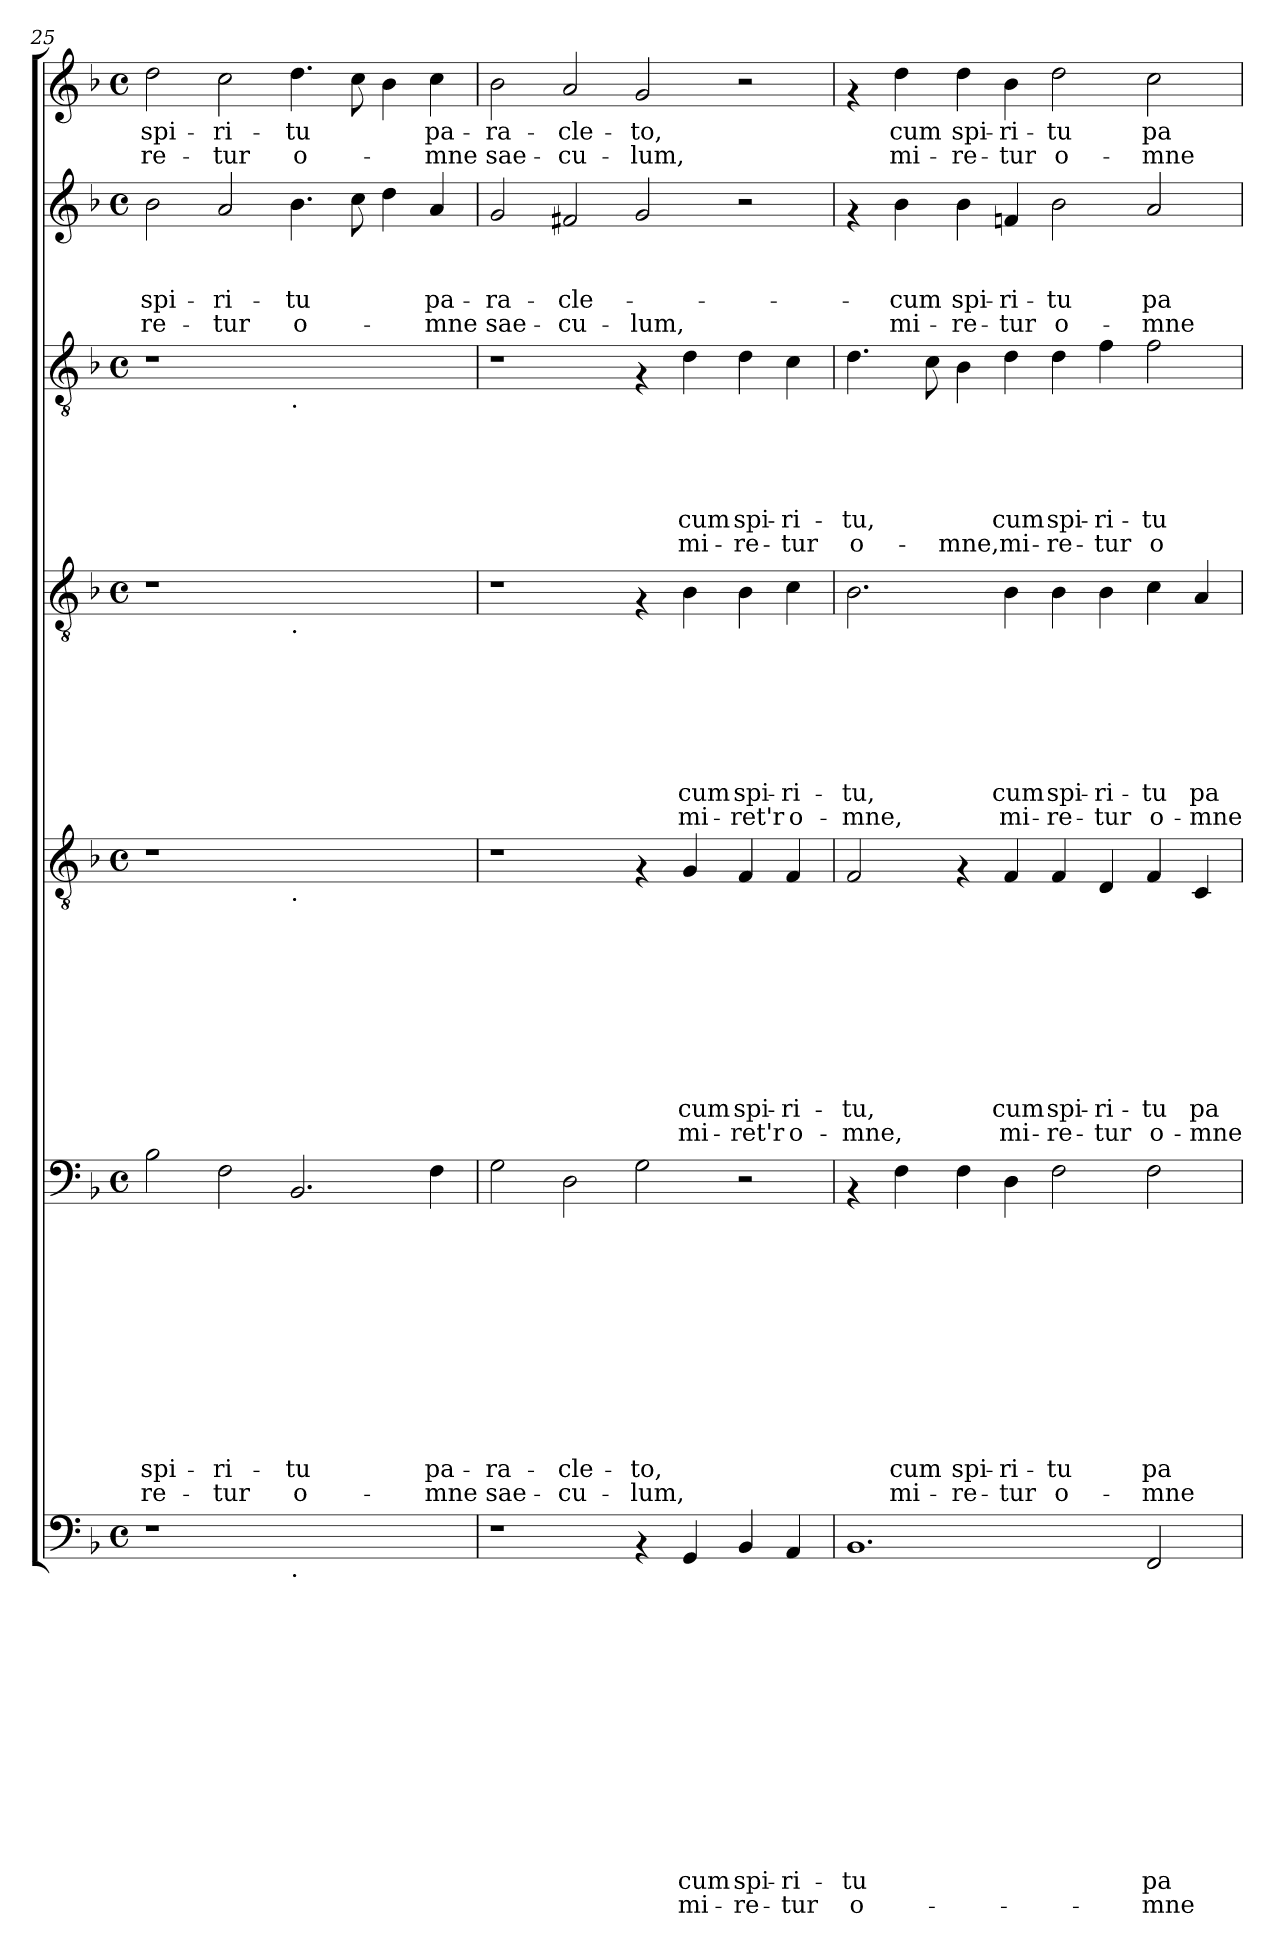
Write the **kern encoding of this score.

**kern	**text	**text	**text	**text	**text	**text	**text	**text	**text	**text	**text	**text	**text	**text	**kern	**text	**text	**text	**text	**text	**text	**text	**text	**text	**text	**text	**text	**kern	**text	**text	**text	**text	**text	**text	**text	**text	**text	**text	**kern	**text	**text	**text	**text	**text	**text	**text	**text	**kern	**text	**text	**text	**text	**text	**text	**kern	**text	**text	**text	**text	**kern	**text	**text
*part7	*part7	*part7	*part7	*part7	*part7	*part7	*part7	*part7	*part7	*part7	*part7	*part7	*part7	*part7	*part6	*part6	*part6	*part6	*part6	*part6	*part6	*part6	*part6	*part6	*part6	*part6	*part6	*part5	*part5	*part5	*part5	*part5	*part5	*part5	*part5	*part5	*part5	*part5	*part4	*part4	*part4	*part4	*part4	*part4	*part4	*part4	*part4	*part3	*part3	*part3	*part3	*part3	*part3	*part3	*part2	*part2	*part2	*part2	*part2	*part1	*part1	*part1
*staff7	*staff7	*staff7	*staff7	*staff7	*staff7	*staff7	*staff7	*staff7	*staff7	*staff7	*staff7	*staff7	*staff7	*staff7	*staff6	*staff6	*staff6	*staff6	*staff6	*staff6	*staff6	*staff6	*staff6	*staff6	*staff6	*staff6	*staff6	*staff5	*staff5	*staff5	*staff5	*staff5	*staff5	*staff5	*staff5	*staff5	*staff5	*staff5	*staff4	*staff4	*staff4	*staff4	*staff4	*staff4	*staff4	*staff4	*staff4	*staff3	*staff3	*staff3	*staff3	*staff3	*staff3	*staff3	*staff2	*staff2	*staff2	*staff2	*staff2	*staff1	*staff1	*staff1
!!LO:PB:g=z
*clefF4	*	*	*	*	*	*	*	*	*	*	*	*	*	*	*clefF4	*	*	*	*	*	*	*	*	*	*	*	*	*clefGv2	*	*	*	*	*	*	*	*	*	*	*clefGv2	*	*	*	*	*	*	*	*	*clefGv2	*	*	*	*	*	*	*clefG2	*	*	*	*	*clefG2	*	*
*k[b-]	*	*	*	*	*	*	*	*	*	*	*	*	*	*	*k[b-]	*	*	*	*	*	*	*	*	*	*	*	*	*k[b-]	*	*	*	*	*	*	*	*	*	*	*k[b-]	*	*	*	*	*	*	*	*	*k[b-]	*	*	*	*	*	*	*k[b-]	*	*	*	*	*k[b-]	*	*
*F:	*	*	*	*	*	*	*	*	*	*	*	*	*	*	*F:	*	*	*	*	*	*	*	*	*	*	*	*	*F:	*	*	*	*	*	*	*	*	*	*	*F:	*	*	*	*	*	*	*	*	*F:	*	*	*	*	*	*	*F:	*	*	*	*	*F:	*	*
*M4/4	*	*	*	*	*	*	*	*	*	*	*	*	*	*	*M4/4	*	*	*	*	*	*	*	*	*	*	*	*	*M4/4	*	*	*	*	*	*	*	*	*	*	*M4/4	*	*	*	*	*	*	*	*	*M4/4	*	*	*	*	*	*	*M4/4	*	*	*	*	*M4/4	*	*
*met(c)	*	*	*	*	*	*	*	*	*	*	*	*	*	*	*met(c)	*	*	*	*	*	*	*	*	*	*	*	*	*met(c)	*	*	*	*	*	*	*	*	*	*	*met(c)	*	*	*	*	*	*	*	*	*met(c)	*	*	*	*	*	*	*met(c)	*	*	*	*	*met(c)	*	*
=25	=25	=25	=25	=25	=25	=25	=25	=25	=25	=25	=25	=25	=25	=25	=25	=25	=25	=25	=25	=25	=25	=25	=25	=25	=25	=25	=25	=25	=25	=25	=25	=25	=25	=25	=25	=25	=25	=25	=25	=25	=25	=25	=25	=25	=25	=25	=25	=25	=25	=25	=25	=25	=25	=25	=25	=25	=25	=25	=25	=25	=25	=25
!	!	!	!	!	!	!	!	!	!	!	!	!	!	!	!	!	!	!	!	!	!	!	!	!	!	!LO:LY:b	!LO:LY:b	!	!	!	!	!	!	!	!	!	!	!	!	!	!	!	!	!	!	!	!	!	!	!	!	!	!	!	!	!	!	!LO:LY:b	!LO:LY:b	!	!LO:LY:b	!LO:LY:b
1r	.	.	.	.	.	.	.	.	.	.	.	.	.	.	2B-\	.	.	.	.	.	.	.	.	.	.	spi-	-re-	1r	.	.	.	.	.	.	.	.	.	.	1r	.	.	.	.	.	.	.	.	1r	.	.	.	.	.	.	2b-\	.	.	spi-	-re-	2dd\	spi-	-re-
!	!	!	!	!	!	!	!	!	!	!	!	!	!	!	!	!	!	!	!	!	!	!	!	!	!	!LO:LY:b	!LO:LY:b	!	!	!	!	!	!	!	!	!	!	!	!	!	!	!	!	!	!	!	!	!	!	!	!	!	!	!	!	!	!	!LO:LY:b	!LO:LY:b	!	!LO:LY:b	!LO:LY:b
.	.	.	.	.	.	.	.	.	.	.	.	.	.	.	2F\	.	.	.	.	.	.	.	.	.	.	-ri-	-tur	.	.	.	.	.	.	.	.	.	.	.	.	.	.	.	.	.	.	.	.	.	.	.	.	.	.	.	2a/	.	.	-ri-	-tur	2cc\	-ri-	-tur
!	!	!	!	!	!	!	!	!	!	!	!	!	!	!	!	!	!	!	!	!	!	!	!	!	!	!	!	!	!	!	!	!	!	!	!	!	!	!	!	!	!	!	!	!	!	!	!	!LO:TX:b:t=.	!	!	!	!	!	!	!	!	!	!	!	!	!	!
!	!	!	!	!	!	!	!	!	!	!	!	!	!	!	!	!	!	!	!	!	!	!	!	!	!	!	!	!	!	!	!	!	!	!	!	!	!	!	!LO:TX:b:t=.	!	!	!	!	!	!	!	!	!	!	!	!	!	!	!	!	!	!	!	!	!	!	!
!	!	!	!	!	!	!	!	!	!	!	!	!	!	!	!	!	!	!	!	!	!	!	!	!	!	!	!	!LO:TX:b:t=.	!	!	!	!	!	!	!	!	!	!	!	!	!	!	!	!	!	!	!	!	!	!	!	!	!	!	!	!	!	!	!	!	!	!
!LO:TX:b:t=.	!	!	!	!	!	!	!	!	!	!	!	!	!	!	!	!	!	!	!	!	!	!	!	!	!	!	!	!	!	!	!	!	!	!	!	!	!	!	!	!	!	!	!	!	!	!	!	!	!	!	!	!	!	!	!	!	!	!	!	!	!	!
!	!	!	!	!	!	!	!	!	!	!	!	!	!	!	!	!	!	!	!	!	!	!	!	!	!	!LO:LY:b	!LO:LY:b	!	!	!	!	!	!	!	!	!	!	!	!	!	!	!	!	!	!	!	!	!	!	!	!	!	!	!	!	!	!	!LO:LY:b	!LO:LY:b	!	!LO:LY:b	!LO:LY:b
1ryy	.	.	.	.	.	.	.	.	.	.	.	.	.	.	2.BB-/	.	.	.	.	.	.	.	.	.	.	-tu	o-	1ryy	.	.	.	.	.	.	.	.	.	.	1ryy	.	.	.	.	.	.	.	.	1ryy	.	.	.	.	.	.	4.b-\	.	.	-tu	o-	4.dd\	-tu	o-
.	.	.	.	.	.	.	.	.	.	.	.	.	.	.	.	.	.	.	.	.	.	.	.	.	.	.	.	.	.	.	.	.	.	.	.	.	.	.	.	.	.	.	.	.	.	.	.	.	.	.	.	.	.	.	8cc\	.	.	.	.	8cc\	.	.
.	.	.	.	.	.	.	.	.	.	.	.	.	.	.	.	.	.	.	.	.	.	.	.	.	.	.	.	.	.	.	.	.	.	.	.	.	.	.	.	.	.	.	.	.	.	.	.	.	.	.	.	.	.	.	4dd\	.	.	.	.	4b-\	.	.
!	!	!	!	!	!	!	!	!	!	!	!	!	!	!	!	!	!	!	!	!	!	!	!	!	!	!LO:LY:b	!LO:LY:b	!	!	!	!	!	!	!	!	!	!	!	!	!	!	!	!	!	!	!	!	!	!	!	!	!	!	!	!	!	!	!LO:LY:b	!LO:LY:b	!	!LO:LY:b	!LO:LY:b
.	.	.	.	.	.	.	.	.	.	.	.	.	.	.	4F\	.	.	.	.	.	.	.	.	.	.	pa-	-mne	.	.	.	.	.	.	.	.	.	.	.	.	.	.	.	.	.	.	.	.	.	.	.	.	.	.	.	4a/	.	.	pa-	-mne	4cc\	pa-	-mne
=26	=26	=26	=26	=26	=26	=26	=26	=26	=26	=26	=26	=26	=26	=26	=26	=26	=26	=26	=26	=26	=26	=26	=26	=26	=26	=26	=26	=26	=26	=26	=26	=26	=26	=26	=26	=26	=26	=26	=26	=26	=26	=26	=26	=26	=26	=26	=26	=26	=26	=26	=26	=26	=26	=26	=26	=26	=26	=26	=26	=26	=26	=26
!	!	!	!	!	!	!	!	!	!	!	!	!	!	!	!	!	!	!	!	!	!	!	!	!	!	!LO:LY:b	!LO:LY:b	!	!	!	!	!	!	!	!	!	!	!	!	!	!	!	!	!	!	!	!	!	!	!	!	!	!	!	!	!	!	!LO:LY:b	!LO:LY:b	!	!LO:LY:b	!LO:LY:b
1r	.	.	.	.	.	.	.	.	.	.	.	.	.	.	2G\	.	.	.	.	.	.	.	.	.	.	-ra-	sae-	1r	.	.	.	.	.	.	.	.	.	.	1r	.	.	.	.	.	.	.	.	1r	.	.	.	.	.	.	2g/	.	.	-ra-	sae-	2b-\	-ra-	sae-
!	!	!	!	!	!	!	!	!	!	!	!	!	!	!	!	!	!	!	!	!	!	!	!	!	!	!LO:LY:b	!LO:LY:b	!	!	!	!	!	!	!	!	!	!	!	!	!	!	!	!	!	!	!	!	!	!	!	!	!	!	!	!	!	!	!LO:LY:b	!LO:LY:b	!	!LO:LY:b	!LO:LY:b
.	.	.	.	.	.	.	.	.	.	.	.	.	.	.	2D\	.	.	.	.	.	.	.	.	.	.	-cle-	-cu-	.	.	.	.	.	.	.	.	.	.	.	.	.	.	.	.	.	.	.	.	.	.	.	.	.	.	.	2f#X/	.	.	-cle-	-cu-	2a/	-cle-	-cu-
!	!	!	!	!	!	!	!	!	!	!	!	!	!	!	!	!	!	!	!	!	!	!	!	!	!	!LO:LY:b	!LO:LY:b	!	!	!	!	!	!	!	!	!	!	!	!	!	!	!	!	!	!	!	!	!	!	!	!	!	!	!	!	!	!	!	!LO:LY:b	!	!LO:LY:b	!LO:LY:b
4rAA	.	.	.	.	.	.	.	.	.	.	.	.	.	.	2G\	.	.	.	.	.	.	.	.	.	.	-to,	-lum,	4rF	.	.	.	.	.	.	.	.	.	.	4rF	.	.	.	.	.	.	.	.	4rF	.	.	.	.	.	.	2g/	.	.	.	-lum,	2g/	-to,	-lum,
!	!	!	!	!	!	!	!	!	!	!	!	!	!LO:LY:b	!LO:LY:b	!	!	!	!	!	!	!	!	!	!	!	!	!	!	!	!	!	!	!	!	!	!	!LO:LY:b	!LO:LY:b	!	!	!	!	!	!	!	!LO:LY:b	!LO:LY:b	!	!	!	!	!	!LO:LY:b	!LO:LY:b	!	!	!	!	!	!	!	!
4GG/	.	.	.	.	.	.	.	.	.	.	.	.	cum	mi-	.	.	.	.	.	.	.	.	.	.	.	.	.	4G/	.	.	.	.	.	.	.	.	cum	mi-	4B-\	.	.	.	.	.	.	cum	mi-	4d\	.	.	.	.	cum	mi-	.	.	.	.	.	.	.	.
!	!	!	!	!	!	!	!	!	!	!	!	!	!LO:LY:b	!LO:LY:b	!	!	!	!	!	!	!	!	!	!	!	!	!	!	!	!	!	!	!	!	!	!	!LO:LY:b	!LO:LY:b	!	!	!	!	!	!	!	!LO:LY:b	!LO:LY:b	!	!	!	!	!	!LO:LY:b	!LO:LY:b	!	!	!	!	!	!	!	!
4BB-/	.	.	.	.	.	.	.	.	.	.	.	.	spi-	-re-	2r	.	.	.	.	.	.	.	.	.	.	.	.	4F/	.	.	.	.	.	.	.	.	spi-	-ret'r	4B-\	.	.	.	.	.	.	spi-	-ret'r	4d\	.	.	.	.	spi-	-re-	2r	.	.	.	.	2r	.	.
!	!	!	!	!	!	!	!	!	!	!	!	!	!LO:LY:b	!LO:LY:b	!	!	!	!	!	!	!	!	!	!	!	!	!	!	!	!	!	!	!	!	!	!	!LO:LY:b	!LO:LY:b	!	!	!	!	!	!	!	!LO:LY:b	!LO:LY:b	!	!	!	!	!	!LO:LY:b	!LO:LY:b	!	!	!	!	!	!	!	!
4AA/	.	.	.	.	.	.	.	.	.	.	.	.	-ri-	-tur	.	.	.	.	.	.	.	.	.	.	.	.	.	4F/	.	.	.	.	.	.	.	.	-ri-	o-	4c\	.	.	.	.	.	.	-ri-	o-	4c\	.	.	.	.	-ri-	-tur	.	.	.	.	.	.	.	.
=27	=27	=27	=27	=27	=27	=27	=27	=27	=27	=27	=27	=27	=27	=27	=27	=27	=27	=27	=27	=27	=27	=27	=27	=27	=27	=27	=27	=27	=27	=27	=27	=27	=27	=27	=27	=27	=27	=27	=27	=27	=27	=27	=27	=27	=27	=27	=27	=27	=27	=27	=27	=27	=27	=27	=27	=27	=27	=27	=27	=27	=27	=27
!	!	!	!	!	!	!	!	!	!	!	!	!	!LO:LY:b	!LO:LY:b	!	!	!	!	!	!	!	!	!	!	!	!	!	!	!	!	!	!	!	!	!	!	!LO:LY:b	!LO:LY:b	!	!	!	!	!	!	!	!LO:LY:b	!LO:LY:b	!	!	!	!	!	!LO:LY:b	!LO:LY:b	!	!	!	!	!	!	!	!
1.BB-	.	.	.	.	.	.	.	.	.	.	.	.	-tu	o-	4rAA	.	.	.	.	.	.	.	.	.	.	.	.	2F/	.	.	.	.	.	.	.	.	-tu,	-mne,	2.B-\	.	.	.	.	.	.	-tu,	-mne,	4.d\	.	.	.	.	-tu,	o-	4rf	.	.	.	.	4rf	.	.
!	!	!	!	!	!	!	!	!	!	!	!	!	!	!	!	!	!	!	!	!	!	!	!	!	!	!LO:LY:b	!LO:LY:b	!	!	!	!	!	!	!	!	!	!	!	!	!	!	!	!	!	!	!	!	!	!	!	!	!	!	!	!	!	!	!LO:LY:b	!LO:LY:b	!	!LO:LY:b	!LO:LY:b
.	.	.	.	.	.	.	.	.	.	.	.	.	.	.	4F\	.	.	.	.	.	.	.	.	.	.	cum	mi-	.	.	.	.	.	.	.	.	.	.	.	.	.	.	.	.	.	.	.	.	.	.	.	.	.	.	.	4b-\	.	.	-cum	mi-	4dd\	cum	mi-
.	.	.	.	.	.	.	.	.	.	.	.	.	.	.	.	.	.	.	.	.	.	.	.	.	.	.	.	.	.	.	.	.	.	.	.	.	.	.	.	.	.	.	.	.	.	.	.	8c\	.	.	.	.	.	.	.	.	.	.	.	.	.	.
!	!	!	!	!	!	!	!	!	!	!	!	!	!	!	!	!	!	!	!	!	!	!	!	!	!	!LO:LY:b	!LO:LY:b	!	!	!	!	!	!	!	!	!	!	!	!	!	!	!	!	!	!	!	!	!	!	!	!	!	!	!LO:LY:b	!	!	!	!LO:LY:b	!LO:LY:b	!	!LO:LY:b	!LO:LY:b
.	.	.	.	.	.	.	.	.	.	.	.	.	.	.	4F\	.	.	.	.	.	.	.	.	.	.	spi-	-re-	4rF	.	.	.	.	.	.	.	.	.	.	.	.	.	.	.	.	.	.	.	4B-\	.	.	.	.	.	-mne,	4b-\	.	.	spi-	-re-	4dd\	spi-	-re-
!	!	!	!	!	!	!	!	!	!	!	!	!	!	!	!	!	!	!	!	!	!	!	!	!	!	!LO:LY:b	!LO:LY:b	!	!	!	!	!	!	!	!	!	!LO:LY:b	!LO:LY:b	!	!	!	!	!	!	!	!LO:LY:b	!LO:LY:b	!	!	!	!	!	!LO:LY:b	!LO:LY:b	!	!	!	!LO:LY:b	!LO:LY:b	!	!LO:LY:b	!LO:LY:b
.	.	.	.	.	.	.	.	.	.	.	.	.	.	.	4D\	.	.	.	.	.	.	.	.	.	.	-ri-	-tur	4F/	.	.	.	.	.	.	.	.	cum	mi-	4B-\	.	.	.	.	.	.	cum	mi-	4d\	.	.	.	.	cum	mi-	4fni/	.	.	-ri-	-tur	4b-\	-ri-	-tur
!	!	!	!	!	!	!	!	!	!	!	!	!	!	!	!	!	!	!	!	!	!	!	!	!	!	!LO:LY:b	!LO:LY:b	!	!	!	!	!	!	!	!	!	!LO:LY:b	!LO:LY:b	!	!	!	!	!	!	!	!LO:LY:b	!LO:LY:b	!	!	!	!	!	!LO:LY:b	!LO:LY:b	!	!	!	!LO:LY:b	!LO:LY:b	!	!LO:LY:b	!LO:LY:b
.	.	.	.	.	.	.	.	.	.	.	.	.	.	.	2F\	.	.	.	.	.	.	.	.	.	.	-tu	o-	4F/	.	.	.	.	.	.	.	.	spi-	-re-	4B-\	.	.	.	.	.	.	spi-	-re-	4d\	.	.	.	.	spi-	-re-	2b-\	.	.	-tu	o-	2dd\	-tu	o-
!	!	!	!	!	!	!	!	!	!	!	!	!	!	!	!	!	!	!	!	!	!	!	!	!	!	!	!	!	!	!	!	!	!	!	!	!	!LO:LY:b	!LO:LY:b	!	!	!	!	!	!	!	!LO:LY:b	!LO:LY:b	!	!	!	!	!	!LO:LY:b	!LO:LY:b	!	!	!	!	!	!	!	!
.	.	.	.	.	.	.	.	.	.	.	.	.	.	.	.	.	.	.	.	.	.	.	.	.	.	.	.	4D/	.	.	.	.	.	.	.	.	-ri-	-tur	4B-\	.	.	.	.	.	.	-ri-	-tur	4f\	.	.	.	.	-ri-	-tur	.	.	.	.	.	.	.	.
!	!	!	!	!	!	!	!	!	!	!	!	!	!LO:LY:b	!LO:LY:b	!	!	!	!	!	!	!	!	!	!	!	!LO:LY:b	!LO:LY:b	!	!	!	!	!	!	!	!	!	!LO:LY:b	!LO:LY:b	!	!	!	!	!	!	!	!LO:LY:b	!LO:LY:b	!	!	!	!	!	!LO:LY:b	!LO:LY:b	!	!	!	!LO:LY:b	!LO:LY:b	!	!LO:LY:b	!LO:LY:b
2FF/	.	.	.	.	.	.	.	.	.	.	.	.	pa-	-mne	2F\	.	.	.	.	.	.	.	.	.	.	pa-	-mne	4F/	.	.	.	.	.	.	.	.	-tu	o-	4c\	.	.	.	.	.	.	-tu	o-	2f\	.	.	.	.	-tu	o-	2a/	.	.	pa-	-mne	2cc\	pa-	-mne
!	!	!	!	!	!	!	!	!	!	!	!	!	!	!	!	!	!	!	!	!	!	!	!	!	!	!	!	!	!	!	!	!	!	!	!	!	!LO:LY:b	!LO:LY:b	!	!	!	!	!	!	!	!LO:LY:b	!LO:LY:b	!	!	!	!	!	!	!	!	!	!	!	!	!	!	!
.	.	.	.	.	.	.	.	.	.	.	.	.	.	.	.	.	.	.	.	.	.	.	.	.	.	.	.	4C/	.	.	.	.	.	.	.	.	pa-	-mne	4A/	.	.	.	.	.	.	pa-	-mne	.	.	.	.	.	.	.	.	.	.	.	.	.	.	.
=	=	=	=	=	=	=	=	=	=	=	=	=	=	=	=	=	=	=	=	=	=	=	=	=	=	=	=	=	=	=	=	=	=	=	=	=	=	=	=	=	=	=	=	=	=	=	=	=	=	=	=	=	=	=	=	=	=	=	=	=	=	=
*-	*-	*-	*-	*-	*-	*-	*-	*-	*-	*-	*-	*-	*-	*-	*-	*-	*-	*-	*-	*-	*-	*-	*-	*-	*-	*-	*-	*-	*-	*-	*-	*-	*-	*-	*-	*-	*-	*-	*-	*-	*-	*-	*-	*-	*-	*-	*-	*-	*-	*-	*-	*-	*-	*-	*-	*-	*-	*-	*-	*-	*-	*-
